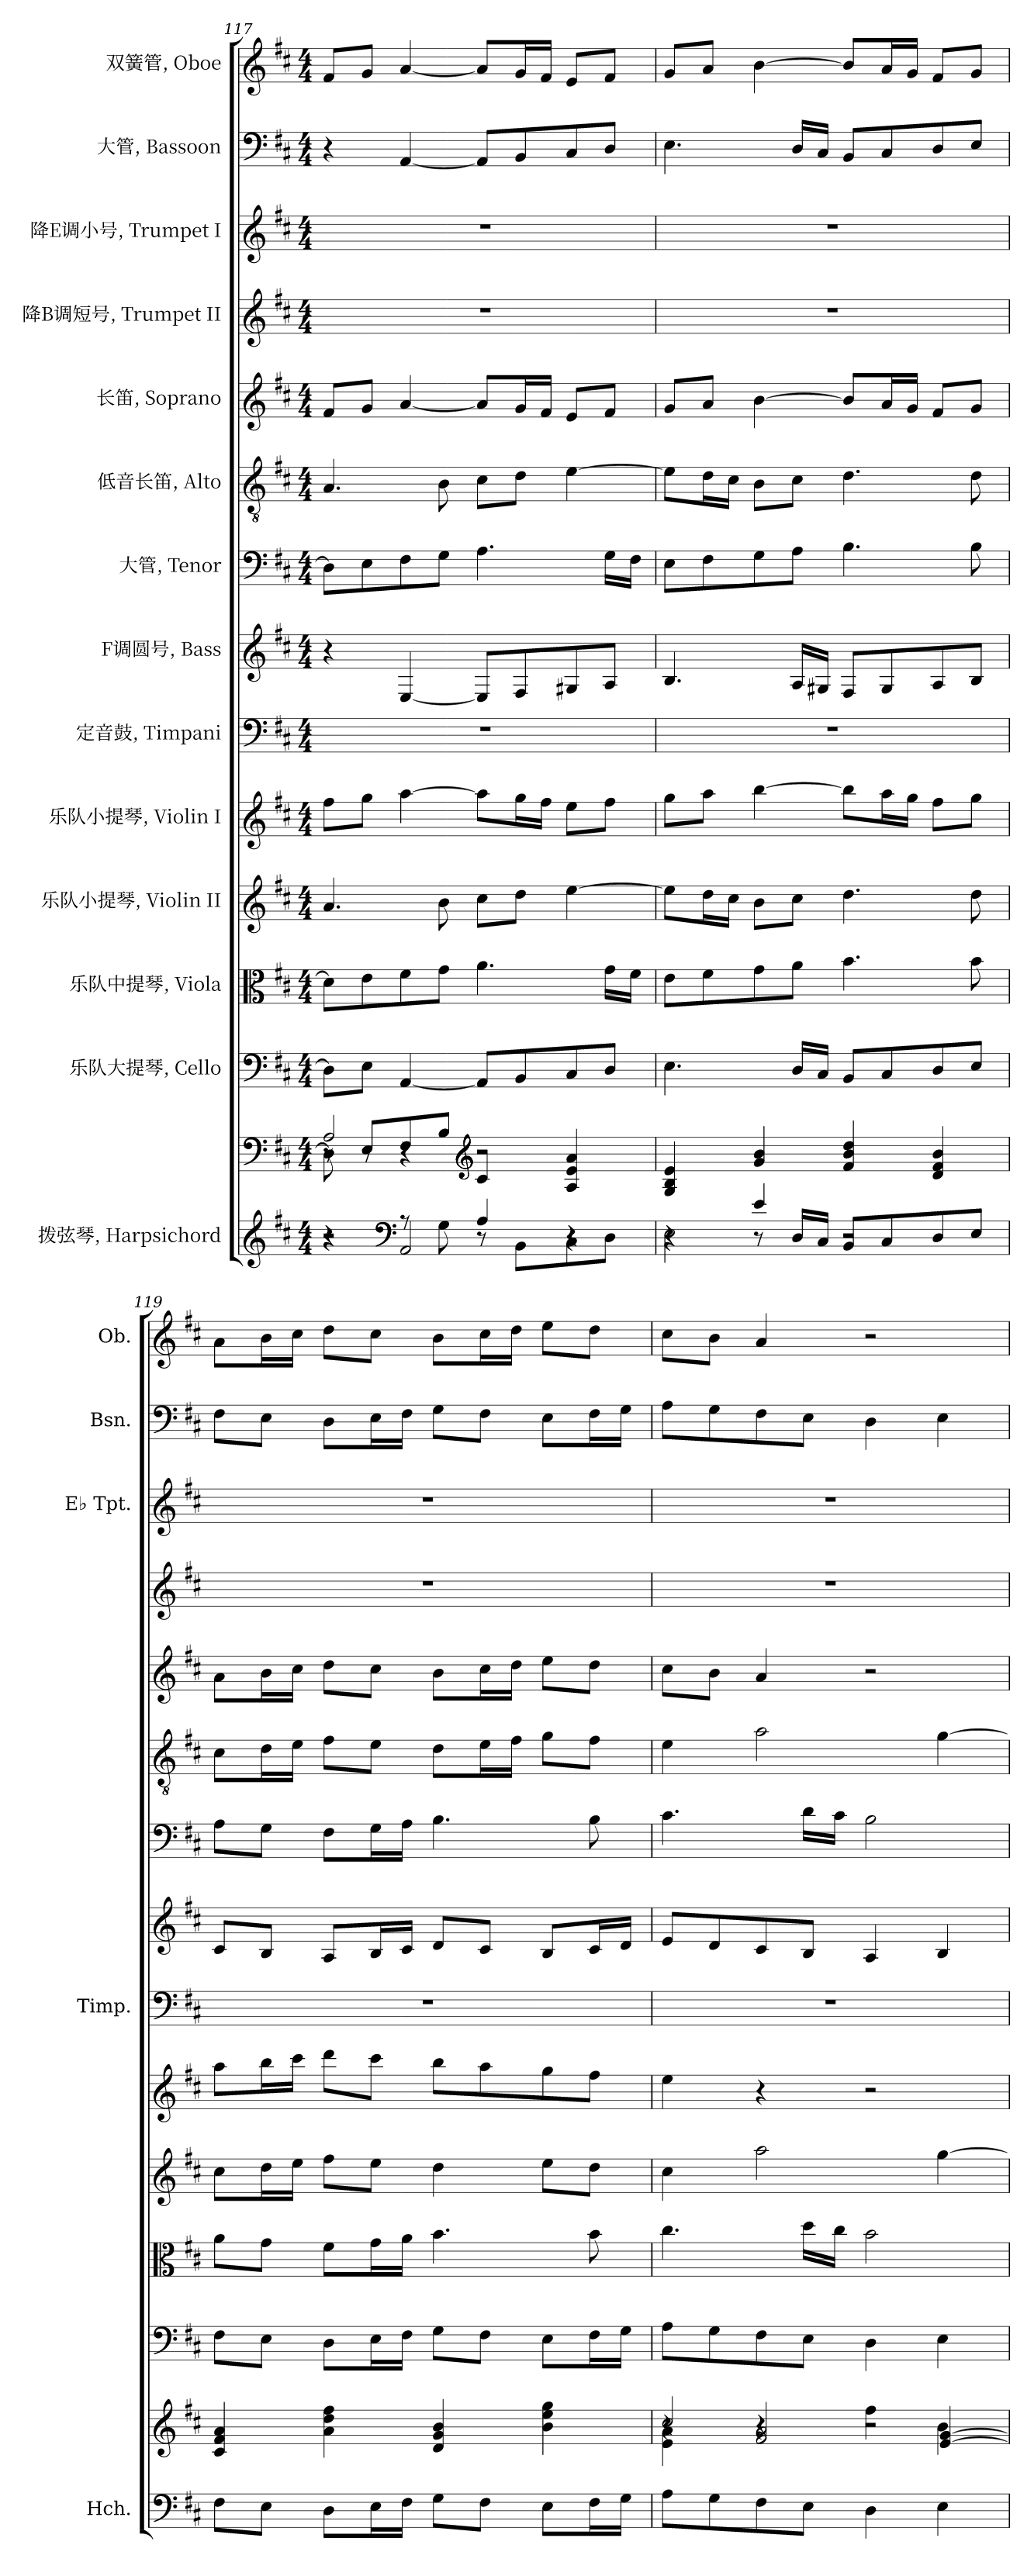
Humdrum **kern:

**kern	**kern	**kern	**kern	**kern	**kern	**kern	**kern	**kern	**kern	**kern	**kern	**kern	**kern	**kern
*part14	*part14	*part13	*part12	*part11	*part10	*part9	*part8	*part7	*part6	*part5	*part4	*part3	*part2	*part1
*staff15	*staff14	*staff13	*staff12	*staff11	*staff10	*staff9	*staff8	*staff7	*staff6	*staff5	*staff4	*staff3	*staff2	*staff1
*I"拨弦琴, Harpsichord	*	*I"乐队大提琴, Cello	*I"乐队中提琴, Viola	*I"乐队小提琴, Violin II	*I"乐队小提琴, Violin I	*I"定音鼓, Timpani	*I"F调圆号, Bass	*I"大管, Tenor	*I"低音长笛, Alto	*I"长笛, Soprano	*I"降B调短号, Trumpet II	*I"降E调小号, Trumpet I	*I"大管, Bassoon	*I"双簧管, Oboe
*I'Hch.	*	*	*	*	*	*I'Timp.	*	*	*	*	*	*I'E♭ Tpt.	*I'Bsn.	*I'Ob.
*clefG2	*clefF4	*clefF4	*clefC3	*clefG2	*clefG2	*clefF4	*clefG2	*clefF4	*clefGv2	*clefG2	*clefG2	*clefG2	*clefF4	*clefG2
*	*	*	*	*	*	*	*ITrd4c7	*	*	*	*ITrd1c2	*ITrd-2c-3	*	*
*k[f#c#]	*k[f#c#]	*k[f#c#]	*k[f#c#]	*k[f#c#]	*k[f#c#]	*k[f#c#]	*k[f#]	*k[f#c#]	*k[f#c#]	*k[f#c#]	*k[]	*k[b-]	*k[f#c#]	*k[f#c#]
*M4/4	*M4/4	*M4/4	*M4/4	*M4/4	*M4/4	*M4/4	*M4/4	*M4/4	*M4/4	*M4/4	*M4/4	*M4/4	*M4/4	*M4/4
=117	=117	=117	=117	=117	=117	=117	=117	=117	=117	=117	=117	=117	=117	=117
*^	*^	*	*	*	*	*	*	*	*	*	*	*	*	*
*	*^	*	*^	*	*	*	*	*	*	*	*	*	*	*	*	*
2r	4r	4r	8r	8D\]	2A/	8D\L]	8d\L]	4.a/	8ff#\L	1r	4r	8D\L]	4.A/	8f#/L	1r	1r	4r	8f#/L
.	.	.	8E/L	8r	.	8E\J	8e\	.	8gg\J	.	.	8E\	.	8g/J	.	.	.	8g/J
*clefF4	*	*	*	*	*	*	*	*	*	*	*	*	*	*	*	*	*	*
.	8r	2AA/	8F#/	4r	.	[4AA/	8f#\	.	[4aa\	.	[4AA/	8F#\	.	[4a/	.	.	[4AA/	[4a/
.	8G\	.	8B/J	.	.	.	8g\J	8b\	.	.	.	8G\J	8B\	.	.	.	.	.
*	*	*	*clefG2	*	*	*	*	*	*	*	*	*	*	*	*	*	*	*
4A/	8r	.	4c#/	2r	2r	8AA/L]	4.a\	8cc#\L	8aa\L]	.	8AA/L]	4.A\	8c#\L	8a/L]	.	.	8AA/L]	8a/L]
.	8BB\L	.	.	.	.	8BB/	.	8dd\J	16gg\L	.	8BB/	.	8d\J	16g/L	.	.	8BB/	16g/L
.	.	.	.	.	.	.	.	.	16ff#\JJ	.	.	.	.	16f#/JJ	.	.	.	16f#/JJ
4r	8C#\	4r	4A/ 4e/ 4a/	.	.	8C#/	.	[4ee\	8ee\L	.	8C#X/	.	[4e\	8e/L	.	.	8C#/	8e/L
.	8D\J	.	.	.	.	8D/J	16g\LL	.	8ff#\J	.	8D/J	16G\LL	.	8f#/J	.	.	8D/J	8f#/J
.	.	.	.	.	.	.	16f#\JJ	.	.	.	.	16F#\JJ	.	.	.	.	.	.
*	*	*	*v	*v	*v	*	*	*	*	*	*	*	*	*	*	*	*	*
=118	=118	=118	=118	=118	=118	=118	=118	=118	=118	=118	=118	=118	=118	=118	=118	=118
4r	2E\	4r	4G/ 4B/ 4e/	4.E\	8e\L	8ee\L]	8gg\L	1r	4.E/	8E\L	8e\L]	8g/L	1r	1r	4.E\	8g/L
.	.	.	.	.	8f#\	16dd\L	8aa\J	.	.	8F#\	16d\L	8a/J	.	.	.	8a/J
.	.	.	.	.	.	16cc#\JJ	.	.	.	.	16c#\JJ	.	.	.	.	.
4e/	.	8r	4g/ 4b/	.	8g\	8b\L	[4bb\	.	.	8G\	8B\L	[4b\	.	.	.	[4b\
.	.	16D/LL	.	16D/LL	8a\J	8cc#\J	.	.	16D/LL	8A\J	8c#\J	.	.	.	16D/LL	.
.	.	16C#/JJ	.	16C#/JJ	.	.	.	.	16C#X/JJ	.	.	.	.	.	16C#/JJ	.
2r	2r	8BB/L	4f#/ 4b/ 4dd/	8BB/L	4.b\	4.dd\	8bb\L]	.	8BB/L	4.B\	4.d\	8b/L]	.	.	8BB/L	8b/L]
.	.	8C#/	.	8C#/	.	.	16aa\L	.	8C#/	.	.	16a/L	.	.	8C#/	16a/L
.	.	.	.	.	.	.	16gg\JJ	.	.	.	.	16g/JJ	.	.	.	16g/JJ
.	.	8D/	4d/ 4f#/ 4b/	8D/	.	.	8ff#\L	.	8D/	.	.	8f#/L	.	.	8D/	8f#/L
.	.	8E/J	.	8E/J	8b\	8dd\	8gg\J	.	8E/J	8B\	8d\	8g/J	.	.	8E/J	8g/J
*v	*v	*v	*	*	*	*	*	*	*	*	*	*	*	*	*	*
!!LO:PB:g=z
=119	=119	=119	=119	=119	=119	=119	=119	=119	=119	=119	=119	=119	=119	=119
8F#\L	4c#/ 4f#/ 4a/	8F#\L	8a\L	8cc#\L	8aa\L	1r	8F#/L	8A\L	8c#\L	8a\L	1r	1r	8F#\L	8a\L
8E\J	.	8E\J	8g\J	16dd\L	16bb\L	.	8E/J	8G\J	16d\L	16b\L	.	.	8E\J	16b\L
.	.	.	.	16ee\JJ	16ccc#\JJ	.	.	.	16e\JJ	16cc#\JJ	.	.	.	16cc#\JJ
8D\L	4a\ 4dd\ 4ff#\	8D\L	8f#\L	8ff#\L	8ddd\L	.	8D/L	8F#\L	8f#\L	8dd\L	.	.	8D\L	8dd\L
16E\L	.	16E\L	16g\L	8ee\J	8ccc#\J	.	16E/L	16G\L	8e\J	8cc#\J	.	.	16E\L	8cc#\J
16F#\JJ	.	16F#\JJ	16a\JJ	.	.	.	16F#/JJ	16A\JJ	.	.	.	.	16F#\JJ	.
8G\L	4d/ 4g/ 4b/	8G\L	4.b\	4dd\	8bb\L	.	8G/L	4.B\	8d\L	8b\L	.	.	8G\L	8b\L
8F#\J	.	8F#\J	.	.	8aa\	.	8F#/J	.	16e\L	16cc#\L	.	.	8F#\J	16cc#\L
.	.	.	.	.	.	.	.	.	16f#\JJ	16dd\JJ	.	.	.	16dd\JJ
8E\L	4b\ 4ee\ 4gg\	8E\L	.	8ee\L	8gg\	.	8E/L	.	8g\L	8ee\L	.	.	8E\L	8ee\L
16F#\L	.	16F#\L	8b\	8dd\J	8ff#\J	.	16F#/L	8B\	8f#\J	8dd\J	.	.	16F#\L	8dd\J
16G\JJ	.	16G\JJ	.	.	.	.	16G/JJ	.	.	.	.	.	16G\JJ	.
=120	=120	=120	=120	=120	=120	=120	=120	=120	=120	=120	=120	=120	=120	=120
*	*^	*	*	*	*	*	*	*	*	*	*	*	*	*
*	*	*^	*	*	*	*	*	*	*	*	*	*	*	*	*
8A\L	2cc#/	4e\ 4a\	4r	8A\L	4.cc#\	4cc#\	4ee\	1r	8A/L	4.c#\	4e\	8cc#\L	1r	1r	8A\L	8cc#\L
8G\	.	.	.	8G\	.	.	.	.	8G/	.	.	8b\J	.	.	8G\	8b\J
8F#\	.	4r	2f#/ 2a/	8F#\	.	2aa\	4r	.	8F#/	.	2a\	4a/	.	.	8F#\	4a/
8E\J	.	.	.	8E\J	16dd\LL	.	.	.	8E/J	16d\LL	.	.	.	.	8E\J	.
.	.	.	.	.	16cc#\JJ	.	.	.	.	16c#\JJ	.	.	.	.	.	.
4D\	2r	4ff#\	.	4D\	2b\	.	2r	.	4D/	2B\	.	2r	.	.	4D\	2r
4E\	.	4b\	[4e/ [4g/	4E\	.	[4gg\	.	.	4E/	.	[4g\	.	.	.	4E\	.
*	*v	*v	*v	*	*	*	*	*	*	*	*	*	*	*	*	*
=	=	=	=	=	=	=	=	=	=	=	=	=	=	=
*-	*-	*-	*-	*-	*-	*-	*-	*-	*-	*-	*-	*-	*-	*-
